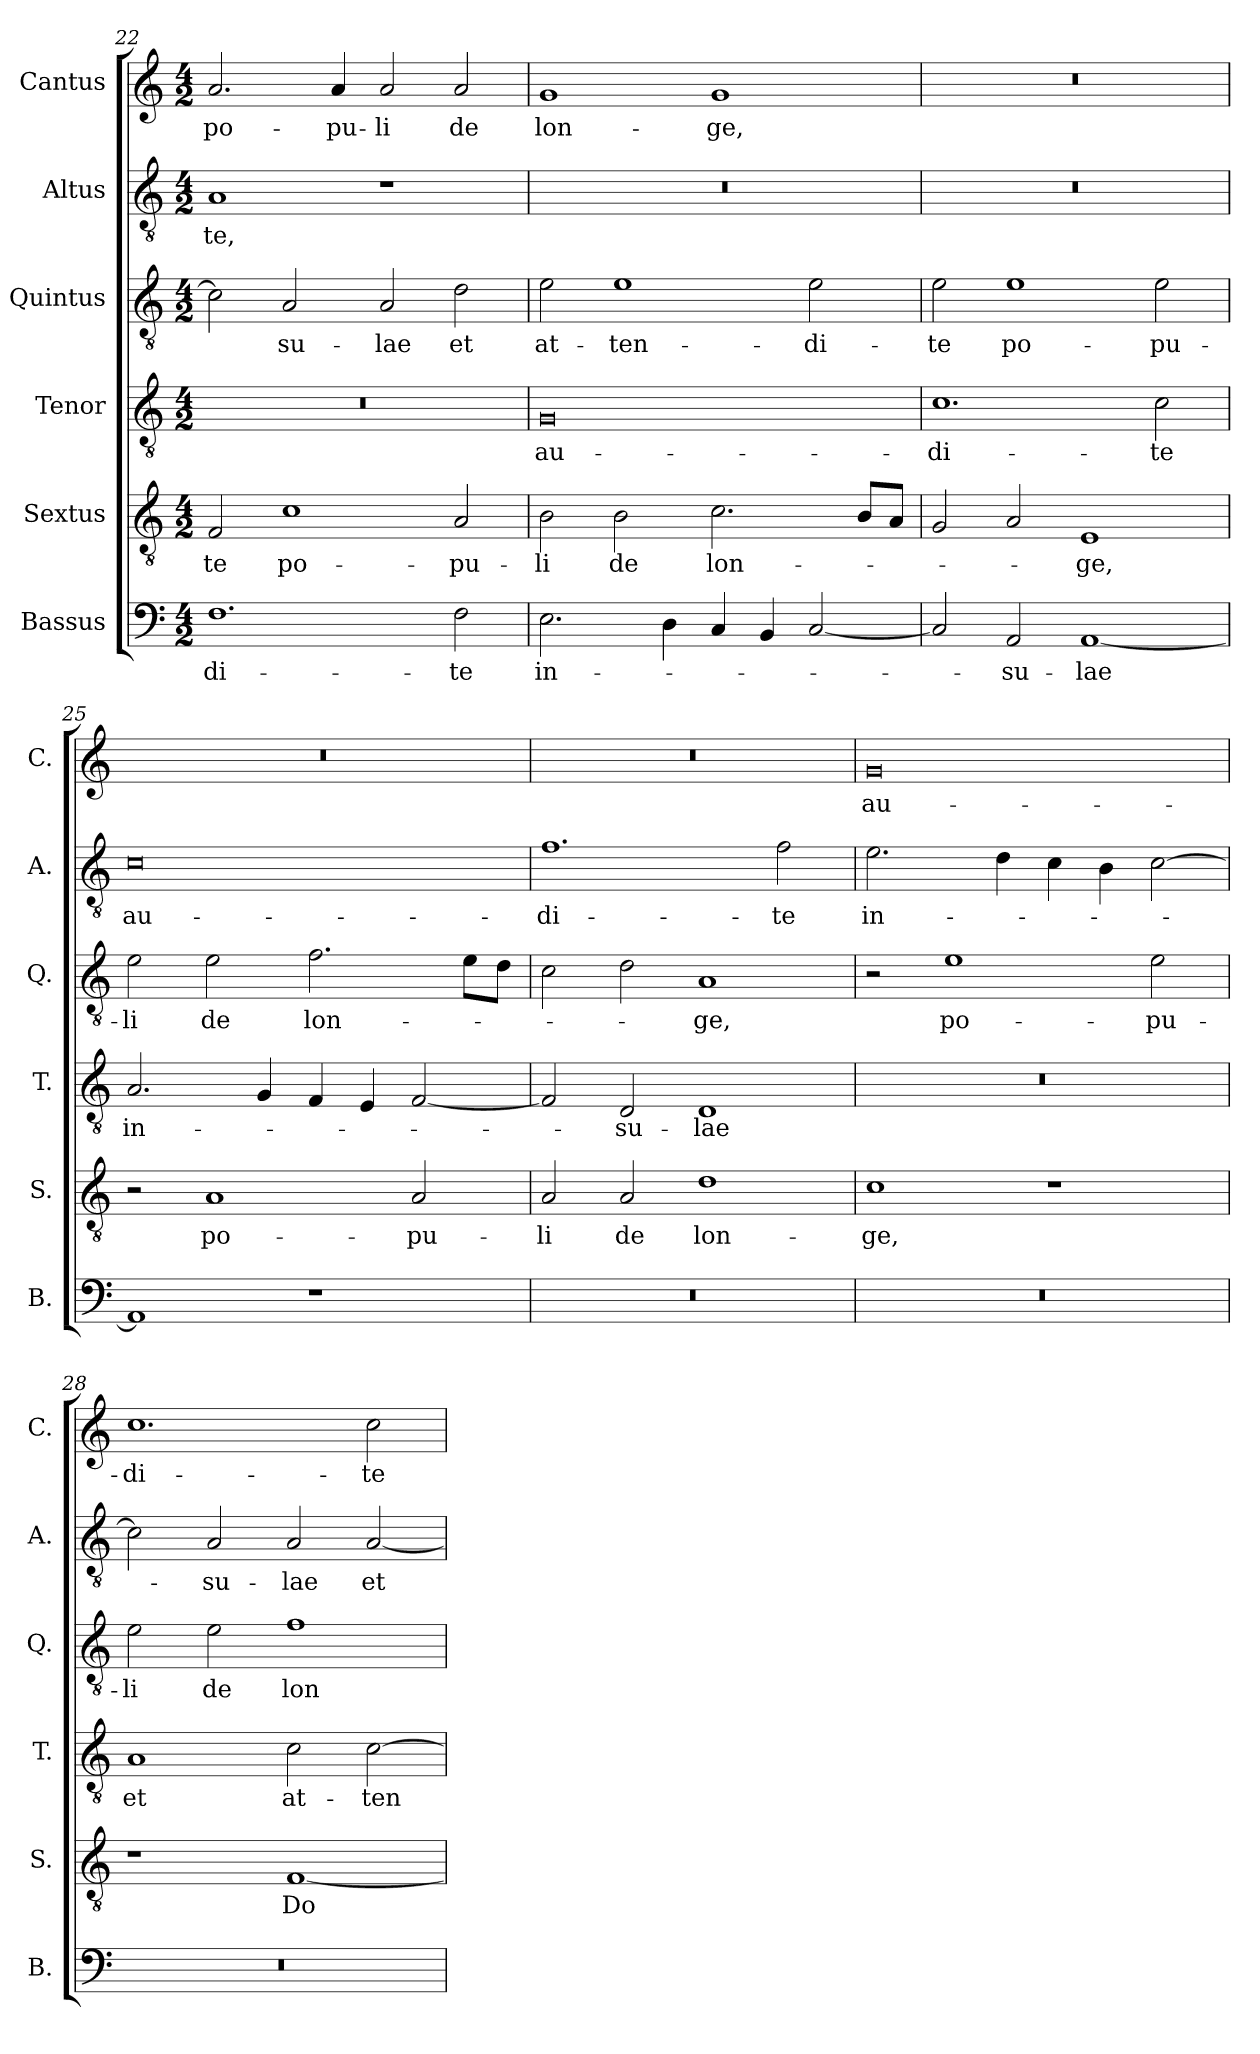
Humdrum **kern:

**kern	**text	**kern	**text	**kern	**text	**kern	**text	**kern	**text	**kern	**text
*part6	*part6	*part5	*part5	*part4	*part4	*part3	*part3	*part2	*part2	*part1	*part1
*staff6	*staff6	*staff5	*staff5	*staff4	*staff4	*staff3	*staff3	*staff2	*staff2	*staff1	*staff1
*I"Bassus	*	*I"Sextus	*	*I"Tenor	*	*I"Quintus	*	*I"Altus	*	*I"Cantus	*
*I'B.	*	*I'S.	*	*I'T.	*	*I'Q.	*	*I'A.	*	*I'C.	*
*clefF4	*	*clefGv2	*	*clefGv2	*	*clefGv2	*	*clefGv2	*	*clefG2	*
*k[]	*	*k[]	*	*k[]	*	*k[]	*	*k[]	*	*k[]	*
*M4/2	*	*M4/2	*	*M4/2	*	*M4/2	*	*M4/2	*	*M4/2	*
=22	=22	=22	=22	=22	=22	=22	=22	=22	=22	=22	=22
!	!LO:LY:b	!	!LO:LY:b	!	!	!	!	!	!LO:LY:b	!	!LO:LY:b
1.F	-di-	2F/	-te	0r	.	2c\]	.	1A	-te,	2.a/	po-
!	!	!	!LO:LY:b	!	!	!	!LO:LY:b	!	!	!	!
.	.	1c	po-	.	.	2A/	-su-	.	.	.	.
!	!	!	!	!	!	!	!	!	!	!	!LO:LY:b
.	.	.	.	.	.	.	.	.	.	4a/	-pu-
!	!	!	!	!	!	!	!LO:LY:b	!	!	!	!LO:LY:b
.	.	.	.	.	.	2A/	-lae	1r	.	2a/	-li
!	!LO:LY:b	!	!LO:LY:b	!	!	!	!LO:LY:b	!	!	!	!LO:LY:b
2F\	-te	2A/	-pu-	.	.	2d\	et	.	.	2a/	de
=23	=23	=23	=23	=23	=23	=23	=23	=23	=23	=23	=23
!	!LO:LY:b	!	!LO:LY:b	!	!LO:LY:b	!	!LO:LY:b	!	!	!	!LO:LY:b
2.E\	in-	2B\	-li	0G	au-	2e\	at-	0r	.	1g	lon-
!	!	!	!LO:LY:b	!	!	!	!LO:LY:b	!	!	!	!
.	.	2B\	de	.	.	1e	-ten-	.	.	.	.
4D\	.	.	.	.	.	.	.	.	.	.	.
!	!	!	!LO:LY:b	!	!	!	!	!	!	!	!LO:LY:b
4C/	.	2.c\	lon-	.	.	.	.	.	.	1g	-ge,
4BB/	.	.	.	.	.	.	.	.	.	.	.
!	!	!	!	!	!	!	!LO:LY:b	!	!	!	!
[2C/	.	.	.	.	.	2e\	-di-	.	.	.	.
.	.	8B/L	.	.	.	.	.	.	.	.	.
.	.	8A/J	.	.	.	.	.	.	.	.	.
!!LO:PB:g=z
=24	=24	=24	=24	=24	=24	=24	=24	=24	=24	=24	=24
!	!	!	!	!	!LO:LY:b	!	!LO:LY:b	!	!	!	!
2C/]	.	2G/	.	1.c	-di-	2e\	-te	0r	.	0r	.
!	!LO:LY:b	!	!	!	!	!	!LO:LY:b	!	!	!	!
2AA/	-su-	2A/	.	.	.	1e	po-	.	.	.	.
!	!LO:LY:b	!	!LO:LY:b	!	!	!	!	!	!	!	!
[1AA	-lae	1E	-ge,	.	.	.	.	.	.	.	.
!	!	!	!	!	!LO:LY:b	!	!LO:LY:b	!	!	!	!
.	.	.	.	2c\	-te	2e\	-pu-	.	.	.	.
=25	=25	=25	=25	=25	=25	=25	=25	=25	=25	=25	=25
!	!	!	!	!	!LO:LY:b	!	!LO:LY:b	!	!LO:LY:b	!	!
1AA]	.	2r	.	2.A/	in-	2e\	-li	0c	au-	0r	.
!	!	!	!LO:LY:b	!	!	!	!LO:LY:b	!	!	!	!
.	.	1A	po-	.	.	2e\	de	.	.	.	.
.	.	.	.	4G/	.	.	.	.	.	.	.
!	!	!	!	!	!	!	!LO:LY:b	!	!	!	!
1r	.	.	.	4F/	.	2.f\	lon-	.	.	.	.
.	.	.	.	4E/	.	.	.	.	.	.	.
!	!	!	!LO:LY:b	!	!	!	!	!	!	!	!
.	.	2A/	-pu-	[2F/	.	.	.	.	.	.	.
.	.	.	.	.	.	8e\L	.	.	.	.	.
.	.	.	.	.	.	8d\J	.	.	.	.	.
=26	=26	=26	=26	=26	=26	=26	=26	=26	=26	=26	=26
!	!	!	!LO:LY:b	!	!	!	!	!	!LO:LY:b	!	!
0r	.	2A/	-li	2F/]	.	2c\	.	1.f	-di-	0r	.
!	!	!	!LO:LY:b	!	!LO:LY:b	!	!	!	!	!	!
.	.	2A/	de	2D/	-su-	2d\	.	.	.	.	.
!	!	!	!LO:LY:b	!	!LO:LY:b	!	!LO:LY:b	!	!	!	!
.	.	1d	lon-	1D	-lae	1A	-ge,	.	.	.	.
!	!	!	!	!	!	!	!	!	!LO:LY:b	!	!
.	.	.	.	.	.	.	.	2f\	-te	.	.
=27	=27	=27	=27	=27	=27	=27	=27	=27	=27	=27	=27
!	!	!	!LO:LY:b	!	!	!	!	!	!LO:LY:b	!	!LO:LY:b
0r	.	1c	-ge,	0r	.	2r	.	2.e\	in-	0g	au-
!	!	!	!	!	!	!	!LO:LY:b	!	!	!	!
.	.	.	.	.	.	1e	po-	.	.	.	.
.	.	.	.	.	.	.	.	4d\	.	.	.
.	.	1r	.	.	.	.	.	4c\	.	.	.
.	.	.	.	.	.	.	.	4B\	.	.	.
!	!	!	!	!	!	!	!LO:LY:b	!	!	!	!
.	.	.	.	.	.	2e\	-pu-	[2c\	.	.	.
=28	=28	=28	=28	=28	=28	=28	=28	=28	=28	=28	=28
!	!	!	!	!	!LO:LY:b	!	!LO:LY:b	!	!	!	!LO:LY:b
0r	.	1r	.	1A	et	2e\	-li	2c\]	.	1.cc	-di-
!	!	!	!	!	!	!	!LO:LY:b	!	!LO:LY:b	!	!
.	.	.	.	.	.	2e\	de	2A/	-su-	.	.
!	!	!	!LO:LY:b	!	!LO:LY:b	!	!LO:LY:b	!	!LO:LY:b	!	!
.	.	[1F	Do-	2c\	at-	1f	lon-	2A/	-lae	.	.
!	!	!	!	!	!LO:LY:b	!	!	!	!LO:LY:b	!	!LO:LY:b
.	.	.	.	[2c\	-ten-	.	.	[2A/	et	2cc\	-te
=	=	=	=	=	=	=	=	=	=	=	=
*-	*-	*-	*-	*-	*-	*-	*-	*-	*-	*-	*-
